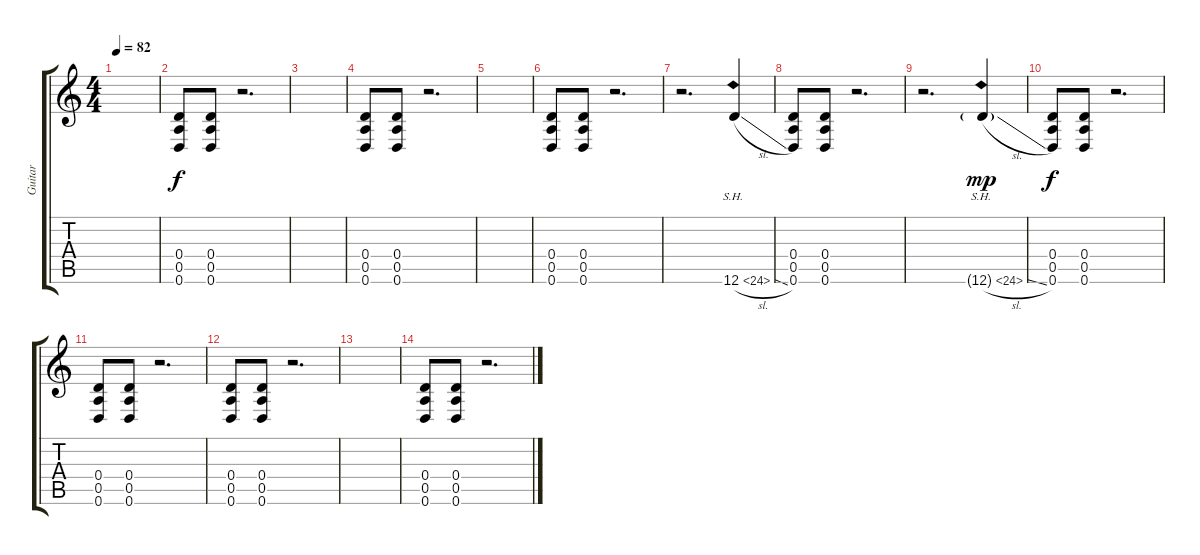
\track ("Guitar" "Guitar") {instrument distortionguitar}
\staff {score tabs}
\tuning (E4 B3 G3 D3 A2 D2) {hide}
\ts (4 4)
\tempo 82
\clef g2
\ks c
|
(0.4 0.5 0.6).8 (0.4 0.5 0.6).8 r.2{d} |
|
(0.4 0.5 0.6).8 (0.4 0.5 0.6).8 r.2{d} |
|
(0.4 0.5 0.6).8 (0.4 0.5 0.6).8 r.2{d} |
r.2{d} 12.6{sh 12 sl}.4 |
(0.4 0.5 0.6).8 (0.4 0.5 0.6).8 r.2{d} |
r.2{d} 12.6{sh 12 sl g}.4{dy mp} |
(0.4 0.5 0.6).8{dy f} (0.4 0.5 0.6).8 r.2{d} |
(0.4 0.5 0.6).8 (0.4 0.5 0.6).8 r.2{d} |
(0.4 0.5 0.6).8 (0.4 0.5 0.6).8 r.2{d} |
|
(0.4 0.5 0.6).8 (0.4 0.5 0.6).8 r.2{d}
